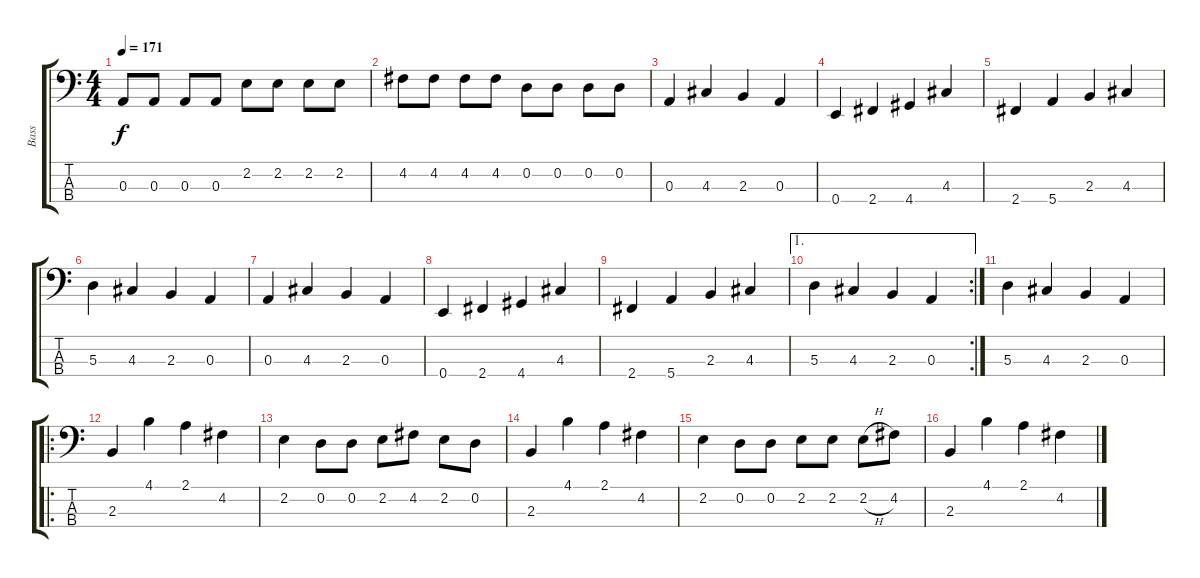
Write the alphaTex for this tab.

\track ("Bass " "Bass ") {instrument electricbasspick}
\staff {score tabs}
\tuning (G2 D2 A1 E1) {hide}
\ts (4 4)
\tempo 171
\clef f4
\ks c
0.3.8{dy f} 0.3.8 0.3.8 0.3.8 2.2.8 2.2.8 2.2.8 2.2.8 |
4.2.8 4.2.8 4.2.8 4.2.8 0.2.8 0.2.8 0.2.8 0.2.8 |
0.3.4 4.3.4 2.3.4 0.3.4 |
0.4.4 2.4.4 4.4.4 4.3.4 |
2.4.4 5.4.4 2.3.4 4.3.4 |
5.3.4 4.3.4 2.3.4 0.3.4 |
0.3.4 4.3.4 2.3.4 0.3.4 |
0.4.4 2.4.4 4.4.4 4.3.4 |
2.4.4 5.4.4 2.3.4 4.3.4 |
\ae 1
\rc 2
5.3.4 4.3.4 2.3.4 0.3.4 |
5.3.4 4.3.4 2.3.4 0.3.4 |
\ro
2.3.4 4.1.4 2.1.4 4.2.4 |
2.2.4 0.2.8 0.2.8 2.2.8 4.2.8 2.2.8 0.2.8 |
2.3.4 4.1.4 2.1.4 4.2.4 |
2.2.4 0.2.8 0.2.8 2.2.8 2.2.8 2.2{h}.8 4.2.8 |
2.3.4 4.1.4 2.1.4 4.2.4
